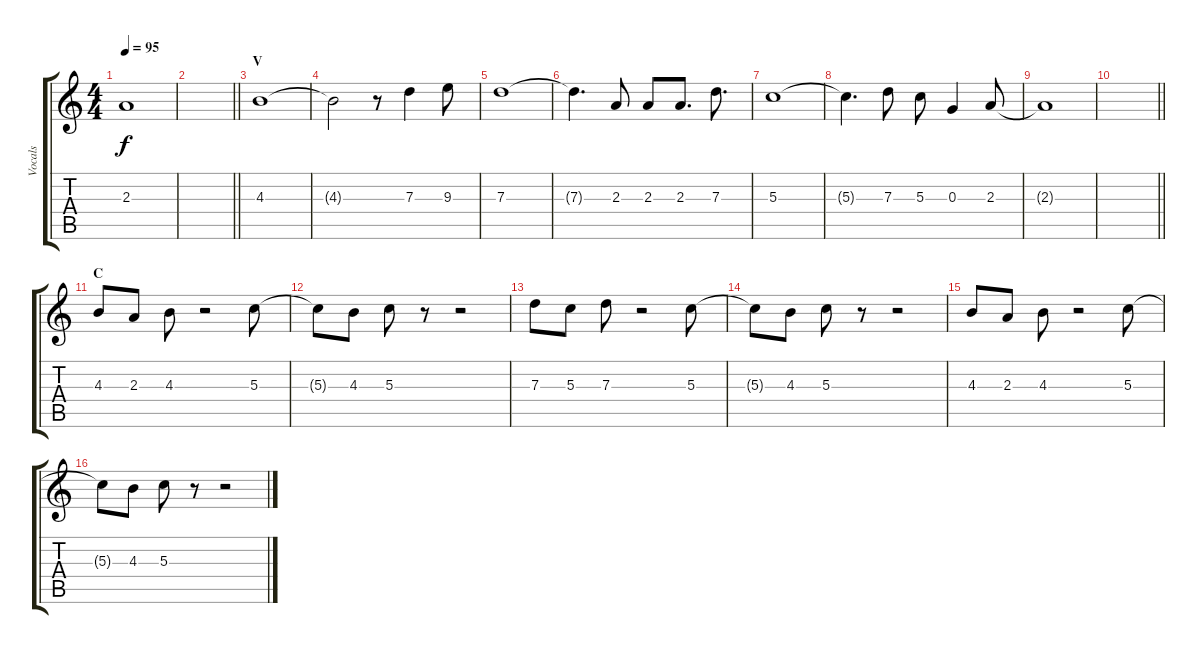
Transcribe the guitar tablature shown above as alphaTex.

\track ("Vocals" "Vocals") {instrument acousticguitarsteel}
\staff {score tabs}
\tuning (E4 B3 G3 D3 A2 E2) {hide}
\ts (4 4)
\tempo 95
\clef g2
\ks c
2.3{t}.1{dy f} |
\barLineRight lightlight
|
\section ("" "V")
4.3.1 |
4.3{t}.2 r.8 7.3.4 9.3.8 |
7.3.1 |
7.3{t}.4{d} 2.3.8 2.3.8 2.3.8{d} 7.3.8{d} |
5.3.1 |
5.3{t}.4{d} 7.3.8 5.3.8 0.3.4 2.3.8 |
2.3{t}.1 |
\barLineRight lightlight
|
\section ("" "C")
4.3.8 2.3.8 4.3.8 r.2 5.3.8 |
5.3{t}.8 4.3.8 5.3.8 r.8 r.2 |
7.3.8 5.3.8 7.3.8 r.2 5.3.8 |
5.3{t}.8 4.3.8 5.3.8 r.8 r.2 |
4.3.8 2.3.8 4.3.8 r.2 5.3.8 |
5.3{t}.8 4.3.8 5.3.8 r.8 r.2
